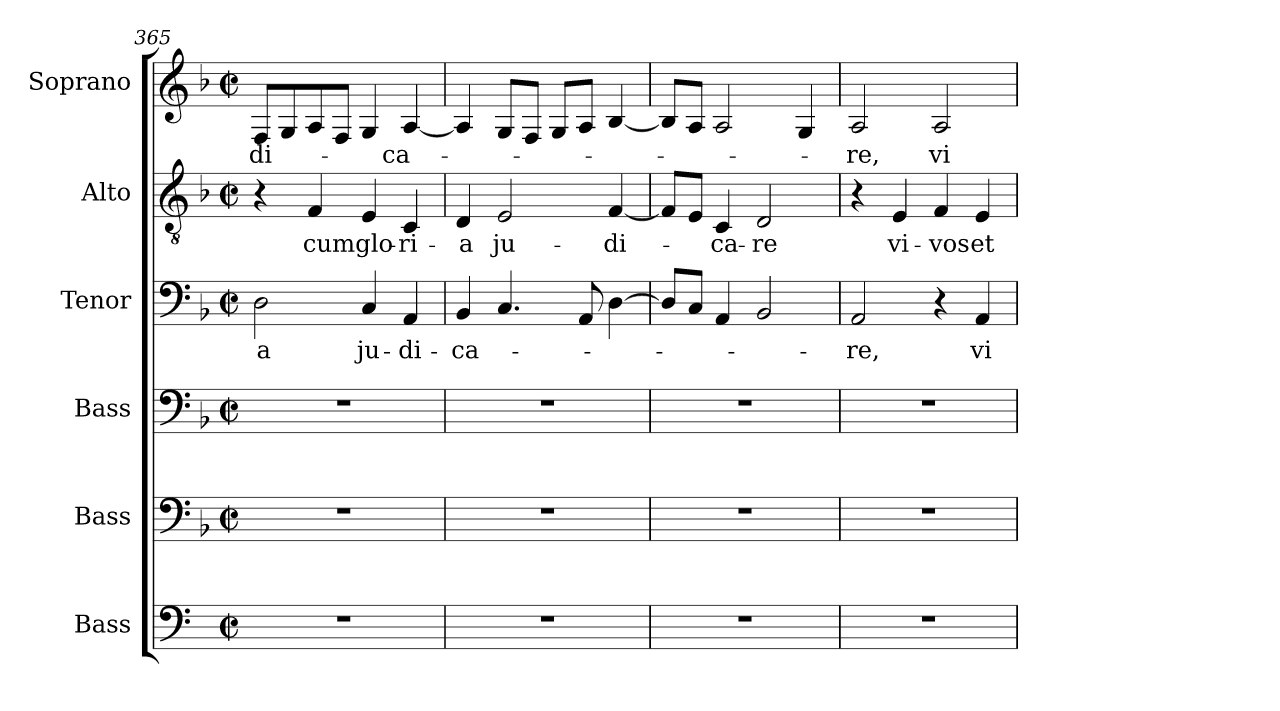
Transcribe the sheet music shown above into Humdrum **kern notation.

**kern	**kern	**kern	**kern	**text	**kern	**text	**kern	**text
*part6	*part5	*part4	*part3	*part3	*part2	*part2	*part1	*part1
*staff6	*staff5	*staff4	*staff3	*staff3	*staff2	*staff2	*staff1	*staff1
*I"Bass	*I"Bass	*I"Bass	*I"Tenor	*	*I"Alto	*	*I"Soprano	*
*I'B.	*I'B.	*I'B.	*I'T.	*	*I'A.	*	*I'S.	*
*clefF4	*clefF4	*clefF4	*clefF4	*	*clefGv2	*	*clefG2	*
*	*	*	*ITrd7c12	*	*ITrd7c12	*	*	*
*k[]	*k[b-]	*k[b-]	*k[b-]	*	*k[b-]	*	*k[b-]	*
*C:	*F:	*F:	*F:	*	*F:	*	*F:	*
*M2/2	*M2/2	*M2/2	*M2/2	*	*M2/2	*	*M2/2	*
*met(c|)	*met(c|)	*met(c|)	*met(c|)	*	*met(c|)	*	*met(c|)	*
=365	=365	=365	=365	=365	=365	=365	=365	=365
!	!	!	!	!LO:LY:b:color=#000000	!	!	!	!
!	!	!	!	!	!	!	!	!LO:LY:b:color=#000000
1r	1r	1r	2DDi\	-a	4r	.	8Fi/L	-di-
.	.	.	.	.	.	.	8Gi/	.
!	!	!	!	!	!	!LO:LY:b:color=#000000	!	!
.	.	.	.	.	4FFi/	cum	8Ai/	.
.	.	.	.	.	.	.	8Fi/J	.
!	!	!	!	!LO:LY:b:color=#000000	!	!	!	!
!	!	!	!	!	!	!LO:LY:b:color=#000000	!	!
.	.	.	4CCi/	ju-	4EEi/	glo-	4Gi/	.
!	!	!	!	!LO:LY:b:color=#000000	!	!	!	!
!	!	!	!	!	!	!LO:LY:b:color=#000000	!	!
!	!	!	!	!	!	!	!	!LO:LY:b:color=#000000
.	.	.	4AAAi/	-di-	4CCi/	-ri-	[4Ai/	-ca-
=366	=366	=366	=366	=366	=366	=366	=366	=366
!	!	!	!	!LO:LY:b:color=#000000	!	!	!	!
!	!	!	!	!	!	!LO:LY:b:color=#000000	!	!
1r	1r	1r	4BBB-i/	-ca-	4DDi/	-a	4Ai/]	.
!	!	!	!	!	!	!LO:LY:b:color=#000000	!	!
.	.	.	4.CCi/	.	2EEi/	ju-	8Gi/L	.
.	.	.	.	.	.	.	8Fi/J	.
.	.	.	.	.	.	.	8Gi/L	.
.	.	.	8AAAi/	.	.	.	8Ai/J	.
!	!	!	!	!	!	!LO:LY:b:color=#000000	!	!
.	.	.	[4DDi\	.	[4FFi/	-di-	[4B-i/	.
=367	=367	=367	=367	=367	=367	=367	=367	=367
1r	1r	1r	8DDi/L]	.	8FFi/L]	.	8B-i/L]	.
.	.	.	8CCi/J	.	8EEi/J	.	8Ai/J	.
!	!	!	!	!	!	!LO:LY:b:color=#000000	!	!
.	.	.	4AAAi/	.	4CCi/	-ca-	2Ai/	.
!	!	!	!	!	!	!LO:LY:b:color=#000000	!	!
.	.	.	2BBB-i/	.	2DDi/	-re	.	.
.	.	.	.	.	.	.	4Gi/	.
=368	=368	=368	=368	=368	=368	=368	=368	=368
!	!	!	!	!LO:LY:b:color=#000000	!	!	!	!
!	!	!	!	!	!	!	!	!LO:LY:b:color=#000000
1r	1r	1r	2AAAi/	-re,	4r	.	2Ai/	-re,
!	!	!	!	!	!	!LO:LY:b:color=#000000	!	!
.	.	.	.	.	4EEi/	vi-	.	.
!	!	!	!	!	!	!LO:LY:b:color=#000000	!	!
!	!	!	!	!	!	!	!	!LO:LY:b:color=#000000
.	.	.	4r	.	4FFi/	-vos	2Ai/	vi-
!	!	!	!	!LO:LY:b:color=#000000	!	!	!	!
!	!	!	!	!	!	!LO:LY:b:color=#000000	!	!
.	.	.	4AAAi/	vi-	4EEi/	et	.	.
=	=	=	=	=	=	=	=	=
*-	*-	*-	*-	*-	*-	*-	*-	*-
